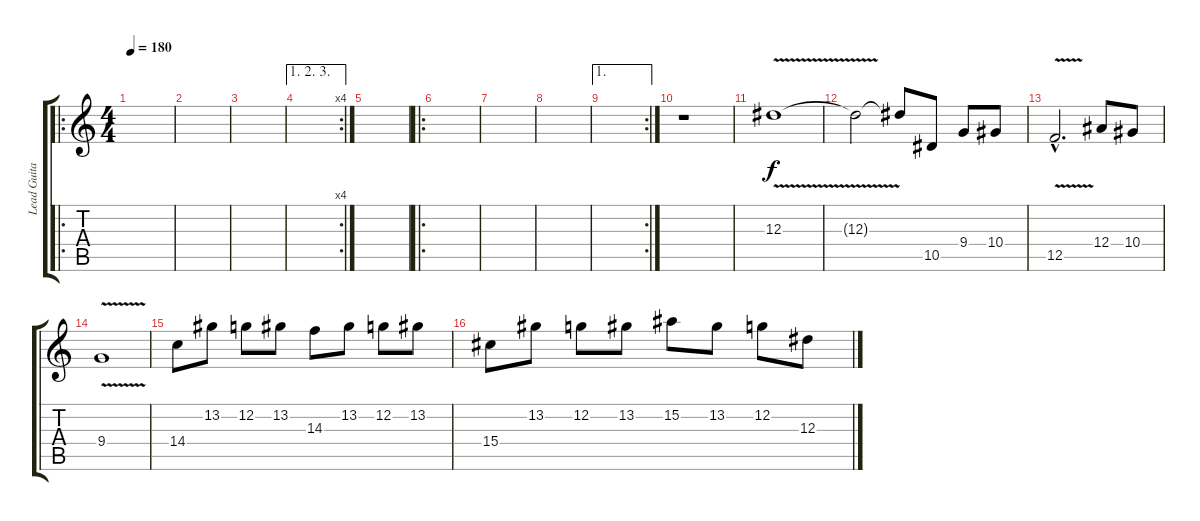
\track ("Lead Guitar 2" "Lead Guita") {instrument overdrivenguitar}
\staff {score tabs}
\tuning (C4 G3 Eb3 Bb2 F2 C2) {hide}
\ro
\ts (4 4)
\tempo 180
\clef g2
\ks c
|
|
|
\ae (1 2 3)
\rc 4
|
|
\ro
|
|
|
\ae 1
\rc 2
|
r.1 |
12.3{v}.1 |
12.3{t}.2 12.3{t}.8 10.5.8 9.4.8 10.4.8 |
12.5{v hac}.2{d} 12.4.8 10.4.8 |
9.4{v}.1 |
14.4.8 13.2.8 12.2.8 13.2.8 14.3.8 13.2.8 12.2.8 13.2.8 |
15.4.8 13.2.8 12.2.8 13.2.8 15.2.8 13.2.8 12.2.8 12.3.8
